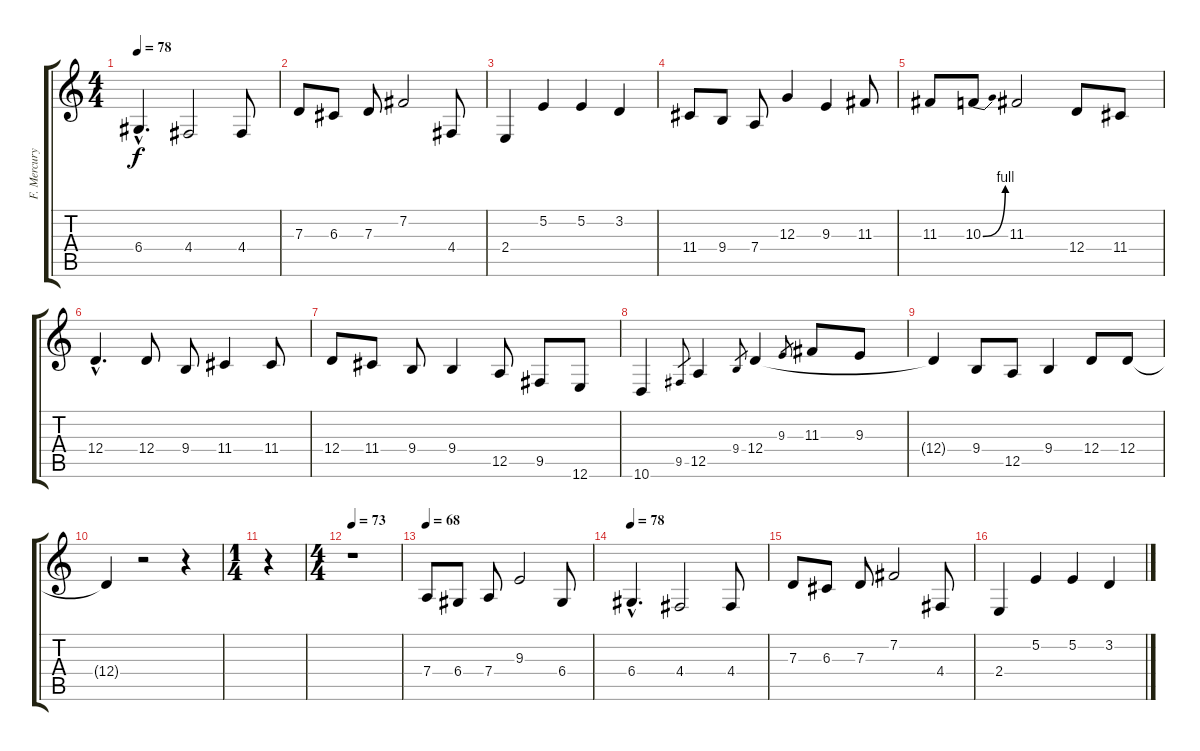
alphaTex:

\track ("F. Mercury" "F. Mercury") {instrument altosax}
\staff {score tabs}
\tuning (E4 B3 G3 D3 A2 E2) {hide}
\ts (4 4)
\tempo 78
\clef g2
\ks c
6.4{hac}.4{d dy f} 4.4.2 4.4.8 |
7.3.8 6.3.8 7.3.8 7.2.2 4.4.8 |
2.4.4 5.2.4 5.2.4 3.2.4 |
11.4.8 9.4.8 7.4.8 12.3.4 9.3.4 11.3.8 |
11.3.8 10.3{be (bend 0 0 60 4)}.8 11.3.2 12.4.8 11.4.8 |
12.4{hac}.4{d} 12.4.8 9.4.8 11.4.4 11.4.8 |
12.4.8 11.4.8 9.4.8 9.4.4 12.5.8 9.5.8 12.6.8 |
10.6.4 9.5.8{gr} 12.5.4 9.4.8{gr} 12.4.4 9.3.8{gr} 11.3.8 9.3.8 |
12.4{t}.4 9.4.8 12.5.8 9.4.4 12.4.8 12.4.8 |
12.4{t}.4 r.2 r.4 |
\ts (1 4)
r.4 |
\ts (4 4)
\tempo 73
r.1 |
\tempo 68
7.4.8 6.4.8 7.4.8 9.3.2 6.4.8 |
\tempo 78
6.4{hac}.4{d} 4.4.2 4.4.8 |
7.3.8 6.3.8 7.3.8 7.2.2 4.4.8 |
2.4.4 5.2.4 5.2.4 3.2.4
